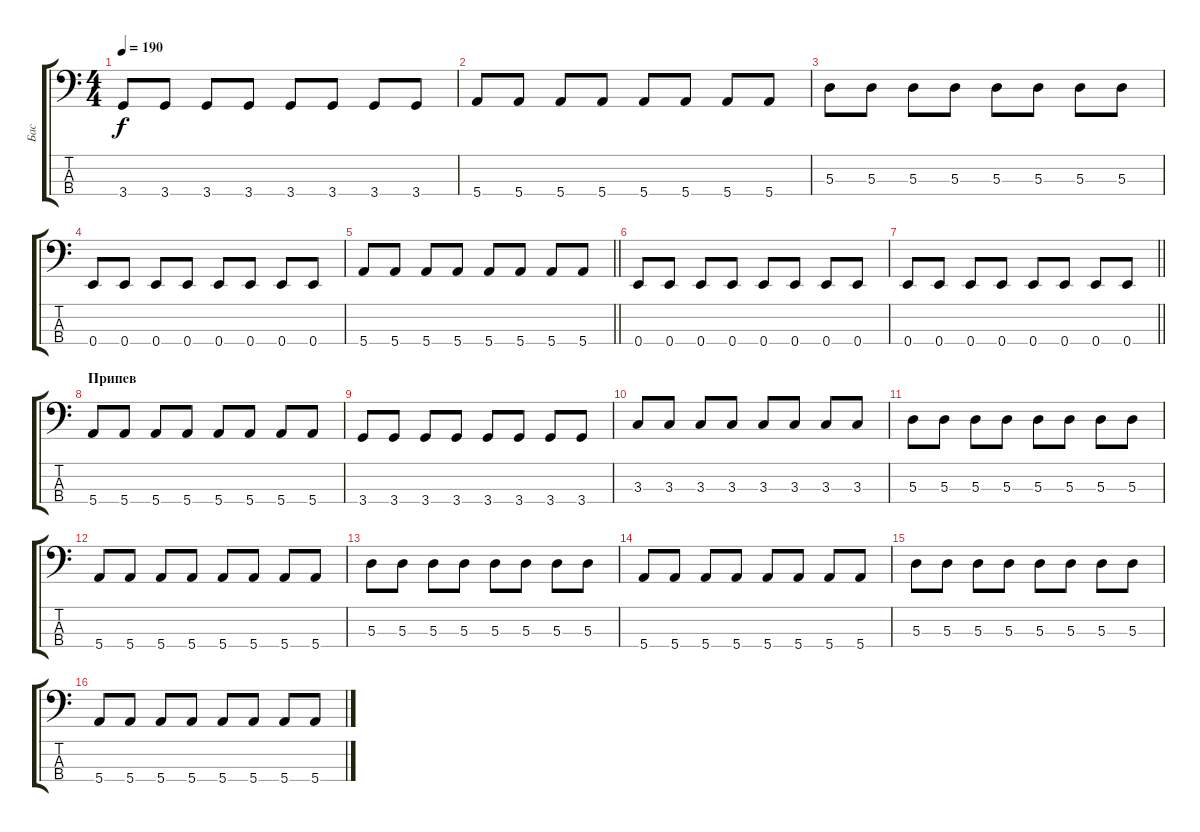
\track ("Бас" "Бас") {instrument electricbassfinger}
\staff {score tabs}
\tuning (G2 D2 A1 E1) {hide}
\ts (4 4)
\tempo 190
\clef f4
\ks c
3.4.8{dy f} 3.4.8 3.4.8 3.4.8 3.4.8 3.4.8 3.4.8 3.4.8 |
5.4.8 5.4.8 5.4.8 5.4.8 5.4.8 5.4.8 5.4.8 5.4.8 |
5.3.8 5.3.8 5.3.8 5.3.8 5.3.8 5.3.8 5.3.8 5.3.8 |
0.4.8 0.4.8 0.4.8 0.4.8 0.4.8 0.4.8 0.4.8 0.4.8 |
\barLineRight lightlight
5.4.8 5.4.8 5.4.8 5.4.8 5.4.8 5.4.8 5.4.8 5.4.8 |
\section ("" "")
0.4.8 0.4.8 0.4.8 0.4.8 0.4.8 0.4.8 0.4.8 0.4.8 |
\barLineRight lightlight
0.4.8 0.4.8 0.4.8 0.4.8 0.4.8 0.4.8 0.4.8 0.4.8 |
\section ("" "Припев")
5.4.8 5.4.8 5.4.8 5.4.8 5.4.8 5.4.8 5.4.8 5.4.8 |
3.4.8 3.4.8 3.4.8 3.4.8 3.4.8 3.4.8 3.4.8 3.4.8 |
3.3.8 3.3.8 3.3.8 3.3.8 3.3.8 3.3.8 3.3.8 3.3.8 |
5.3.8 5.3.8 5.3.8 5.3.8 5.3.8 5.3.8 5.3.8 5.3.8 |
5.4.8 5.4.8 5.4.8 5.4.8 5.4.8 5.4.8 5.4.8 5.4.8 |
5.3.8 5.3.8 5.3.8 5.3.8 5.3.8 5.3.8 5.3.8 5.3.8 |
5.4.8 5.4.8 5.4.8 5.4.8 5.4.8 5.4.8 5.4.8 5.4.8 |
5.3.8 5.3.8 5.3.8 5.3.8 5.3.8 5.3.8 5.3.8 5.3.8 |
5.4.8 5.4.8 5.4.8 5.4.8 5.4.8 5.4.8 5.4.8 5.4.8
